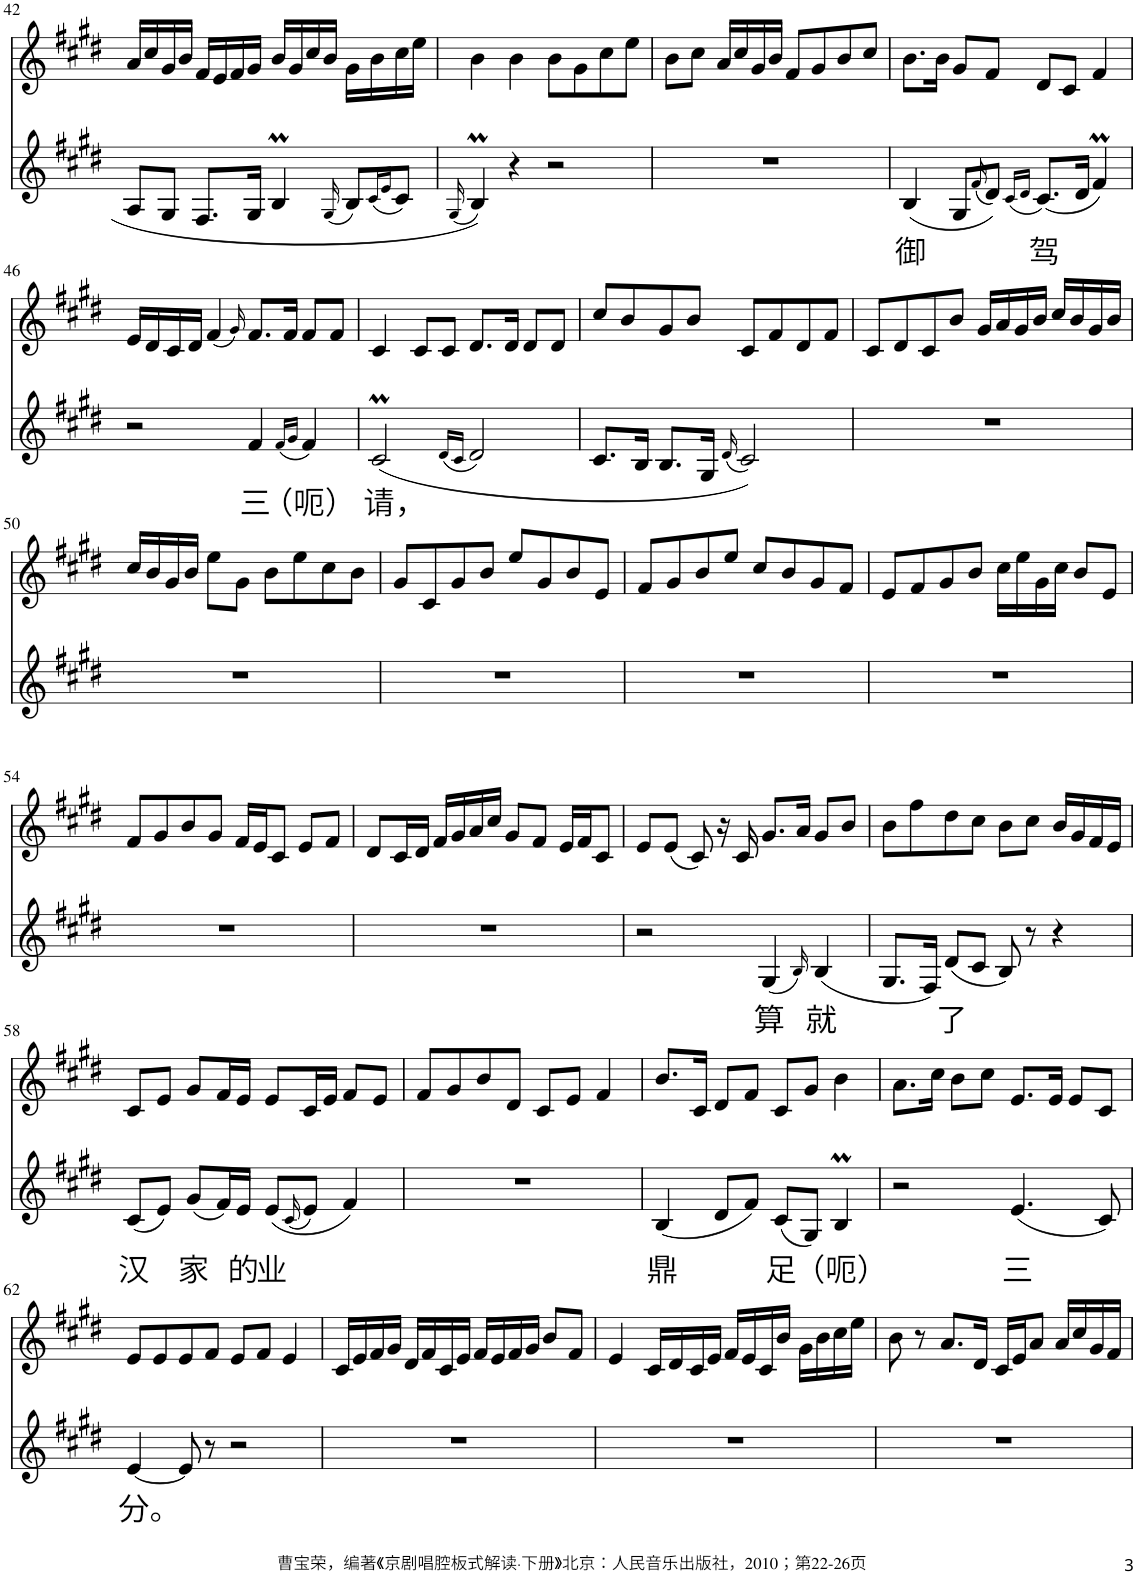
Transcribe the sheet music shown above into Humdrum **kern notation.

**kern	**text	**kern
*part2	*part2	*part1
*staff2	*staff2	*staff1
*I"Piano	*	*I"Piano
*I'Pno	*	*I'Pno
!!LO:PB:g=z
*clefG2	*	*clefG2
*k[f#c#g#d#]	*	*k[f#c#g#d#]
*M4/4	*	*M4/4
=42	=42	=42
8A/L	.	16a/LL
.	.	16cc#/
8G#/J	.	16g#/
.	.	16b/JJ
8.F#/L	.	16f#/LL
.	.	16e/
.	.	16f#/
16G#/Jk	.	16g#/JJ
4BM/	.	16b/LL
.	.	16g#/
.	.	16cc#/
.	.	16b/JJ
(16qG#/	.	.
8B/L)	.	16g#\LL
.	.	16b\
(16qc#/LL	.	.
16qe/JJ	.	.
8c#/J)	.	16cc#\
.	.	16ee\JJ
=43	=43	=43
(16qG#/	.	.
4BM/)	.	4b\
4r	.	4b\
2r	.	8b\L
.	.	8g#\
.	.	8cc#\
.	.	8ee\J
=44	=44	=44
1r	.	8b\L
.	.	8cc#\J
.	.	16a/LL
.	.	16cc#/
.	.	16g#/
.	.	16b/JJ
.	.	8f#/L
.	.	8g#/
.	.	8b/
.	.	8cc#/J
=45	=45	=45
!	!LO:LY:b	!
(4B/	御	8.b\L
.	.	16b\Jk
8G#/L	.	8g#/L
(16qf#/	.	.
8d#/J))	.	8f#/J
(16qc#/LL	.	.
16qd#/JJ	.	.
!	!LO:LY:b	!
(8.c#/L)	驾	8d#/L
.	.	8c#/J
16d#/Jk	.	.
4f#M/)	.	4f#/
!!LO:LB:g=z
=46	=46	=46
2r	.	16e/LL
.	.	16d#/
.	.	16c#/
.	.	16d#/JJ
.	.	(4f#/
.	.	16qg#/)
!	!LO:LY:b	!
4f#/	三	8.f#/L
.	.	16f#/Jk
(16qf#/LL	.	.
16qg#/JJ	.	.
!	!LO:LY:b	!
4f#/)	（呃）	8f#/L
.	.	8f#/J
=47	=47	=47
!	!LO:LY:b	!
(2c#M/	请，	4c#/
.	.	8c#/L
.	.	8c#/J
(16qd#/LL	.	.
16qc#/JJ	.	.
2d#/)	.	8.d#/L
.	.	16d#/Jk
.	.	8d#/L
.	.	8d#/J
=48	=48	=48
8.c#/L	.	8cc#/L
.	.	8b/
16B/Jk	.	.
8.B/L	.	8g#/
.	.	8b/J
16G#/Jk	.	.
(16qd#/	.	.
2c#/))	.	8c#/L
.	.	8f#/
.	.	8d#/
.	.	8f#/J
=49	=49	=49
1r	.	8c#/L
.	.	8d#/
.	.	8c#/
.	.	8b/J
.	.	16g#/LL
.	.	16a/
.	.	16g#/
.	.	16b/JJ
.	.	16cc#/LL
.	.	16b/
.	.	16g#/
.	.	16b/JJ
!!LO:LB:g=z
=50	=50	=50
1r	.	16cc#/LL
.	.	16b/
.	.	16g#/
.	.	16b/JJ
.	.	8ee\L
.	.	8g#\J
.	.	8b\L
.	.	8ee\
.	.	8cc#\
.	.	8b\J
=51	=51	=51
1r	.	8g#/L
.	.	8c#/
.	.	8g#/
.	.	8b/J
.	.	8ee/L
.	.	8g#/
.	.	8b/
.	.	8e/J
=52	=52	=52
1r	.	8f#/L
.	.	8g#/
.	.	8b/
.	.	8ee/J
.	.	8cc#/L
.	.	8b/
.	.	8g#/
.	.	8f#/J
=53	=53	=53
1r	.	8e/L
.	.	8f#/
.	.	8g#/
.	.	8b/J
.	.	16cc#\LL
.	.	16ee\
.	.	16g#\
.	.	16cc#\JJ
.	.	8b/L
.	.	8e/J
!!LO:LB:g=z
=54	=54	=54
1r	.	8f#/L
.	.	8g#/
.	.	8b/
.	.	8g#/J
.	.	16f#/LL
.	.	16e/J
.	.	8c#/J
.	.	8e/L
.	.	8f#/J
=55	=55	=55
1r	.	8d#/L
.	.	16c#/L
.	.	16d#/JJ
.	.	16f#/LL
.	.	16g#/
.	.	16a/
.	.	16cc#/JJ
.	.	8g#/L
.	.	8f#/J
.	.	16e/LL
.	.	16f#/J
.	.	8c#/J
=56	=56	=56
2r	.	8e/L
.	.	(8e/J
.	.	8c#/)
.	.	16r
.	.	16c#/
!	!LO:LY:b	!
(4G#/	算	8.g#/L
.	.	16a/Jk
16qB/)	.	.
!	!LO:LY:b	!
(4B/	就	8g#/L
.	.	8b/J
=57	=57	=57
8.G#/L	.	8b\L
.	.	8ff#\
16F#/Jk)	.	.
!	!LO:LY:b	!
(8d#/L	了	8dd#\
8c#/J	.	8cc#\J
8B/)	.	8b\L
8r	.	8cc#\J
4r	.	16b/LL
.	.	16g#/
.	.	16f#/
.	.	16e/JJ
!!LO:LB:g=z
=58	=58	=58
!	!LO:LY:b	!
(8c#/L	汉	8c#/L
8e/J)	.	8e/J
!	!LO:LY:b	!
(8g#/L	家	8g#/L
16f#/L)	.	16f#/L
!	!LO:LY:b	!
16e/JJ	的	16e/JJ
!	!LO:LY:b	!
(8e/L	业	8e/L
(16qc#/	.	.
8e/J)	.	16c#/L
.	.	16e/JJ
4f#/)	.	8f#/L
.	.	8e/J
=59	=59	=59
1r	.	8f#/L
.	.	8g#/
.	.	8b/
.	.	8d#/J
.	.	8c#/L
.	.	8e/J
.	.	4f#/
=60	=60	=60
!	!LO:LY:b	!
(4B/	鼎	8.b/L
.	.	16c#/Jk
8d#/L	.	8d#/L
8f#/J)	.	8f#/J
!	!LO:LY:b	!
(8c#/L	足	8c#/L
8G#/J)	.	8g#/J
!	!LO:LY:b	!
4BM/	（呃）	4b\
=61	=61	=61
2r	.	8.a\L
.	.	16cc#\Jk
.	.	8b\L
.	.	8cc#\J
!	!LO:LY:b	!
(4.e/	三	8.e/L
.	.	16e/Jk
.	.	8e/L
8c#/)	.	8c#/J
!!LO:LB:g=z
=62	=62	=62
!	!LO:LY:b	!
[4e/	分。	8e/L
.	.	8e/
8e/]	.	8e/
8r	.	8f#/J
2r	.	8e/L
.	.	8f#/J
.	.	4e/
=63	=63	=63
1r	.	16c#/LL
.	.	16e/
.	.	16f#/
.	.	16g#/JJ
.	.	16d#/LL
.	.	16f#/
.	.	16c#/
.	.	16e/JJ
.	.	16f#/LL
.	.	16e/
.	.	16f#/
.	.	16g#/JJ
.	.	8b/L
.	.	8f#/J
=64	=64	=64
1r	.	4e/
.	.	16c#/LL
.	.	16d#/
.	.	16c#/
.	.	16e/JJ
.	.	16f#/LL
.	.	16e/
.	.	16c#/
.	.	16b/JJ
.	.	16g#\LL
.	.	16b\
.	.	16cc#\
.	.	16ee\JJ
=65	=65	=65
1r	.	8b\
.	.	8r
.	.	8.a/L
.	.	16d#/Jk
.	.	16c#/LL
.	.	16e/J
.	.	8a/J
.	.	16a/LL
.	.	16cc#/
.	.	16g#/
.	.	16f#/JJ
=	=	=
*-	*-	*-
